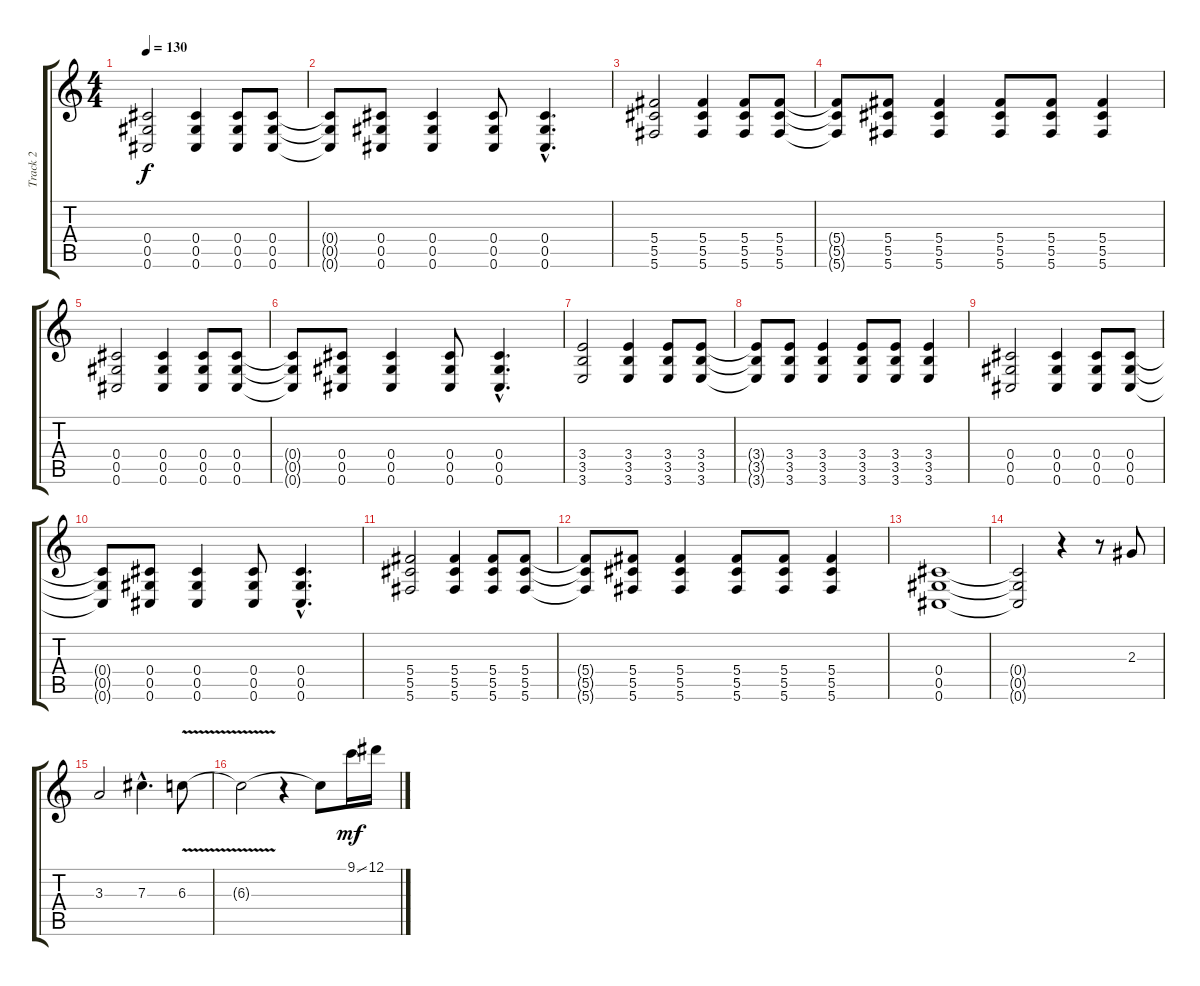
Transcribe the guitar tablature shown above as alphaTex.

\track ("Track 2" "Track 2") {instrument distortionguitar}
\staff {score tabs}
\tuning (Eb4 Bb3 Gb3 Db3 Ab2 Db2) {hide}
\ts (4 4)
\tempo 130
\clef g2
\ks c
(0.4 0.5 0.6).2{dy f} (0.4 0.5 0.6).4 (0.4 0.5 0.6).8 (0.4 0.5 0.6).8 |
(0.4{t} 0.5{t} 0.6{t}).8 (0.4 0.5 0.6).8 (0.4 0.5 0.6).4 (0.4 0.5 0.6).8 (0.4{hac} 0.5{hac} 0.6{hac}).4{d} |
(5.4 5.5 5.6).2 (5.4 5.5 5.6).4 (5.4 5.5 5.6).8 (5.4 5.5 5.6).8 |
(5.4{t} 5.5{t} 5.6{t}).8 (5.4 5.5 5.6).8 (5.4 5.5 5.6).4 (5.4 5.5 5.6).8 (5.4 5.5 5.6).8 (5.4 5.5 5.6).4 |
(0.4 0.5 0.6).2 (0.4 0.5 0.6).4 (0.4 0.5 0.6).8 (0.4 0.5 0.6).8 |
(0.4{t} 0.5{t} 0.6{t}).8 (0.4 0.5 0.6).8 (0.4 0.5 0.6).4 (0.4 0.5 0.6).8 (0.4{hac} 0.5{hac} 0.6{hac}).4{d} |
(3.4 3.5 3.6).2 (3.4 3.5 3.6).4 (3.4 3.5 3.6).8 (3.4 3.5 3.6).8 |
(3.4{t} 3.5{t} 3.6{t}).8 (3.4 3.5 3.6).8 (3.4 3.5 3.6).4 (3.4 3.5 3.6).8 (3.4 3.5 3.6).8 (3.4 3.5 3.6).4 |
(0.4 0.5 0.6).2 (0.4 0.5 0.6).4 (0.4 0.5 0.6).8 (0.4 0.5 0.6).8 |
(0.4{t} 0.5{t} 0.6{t}).8 (0.4 0.5 0.6).8 (0.4 0.5 0.6).4 (0.4 0.5 0.6).8 (0.4{hac} 0.5{hac} 0.6{hac}).4{d} |
(5.4 5.5 5.6).2 (5.4 5.5 5.6).4 (5.4 5.5 5.6).8 (5.4 5.5 5.6).8 |
(5.4{t} 5.5{t} 5.6{t}).8 (5.4 5.5 5.6).8 (5.4 5.5 5.6).4 (5.4 5.5 5.6).8 (5.4 5.5 5.6).8 (5.4 5.5 5.6).4 |
(0.4 0.5 0.6).1 |
(0.4{t} 0.5{t} 0.6{t}).2 r.4 r.8 2.3.8 |
3.3.2 7.3{hac}.4{d} 6.3{v}.8 |
6.3{t}.2 r.4 6.3{t}.8 9.1{ss}.16{dy mf} 12.1.16
